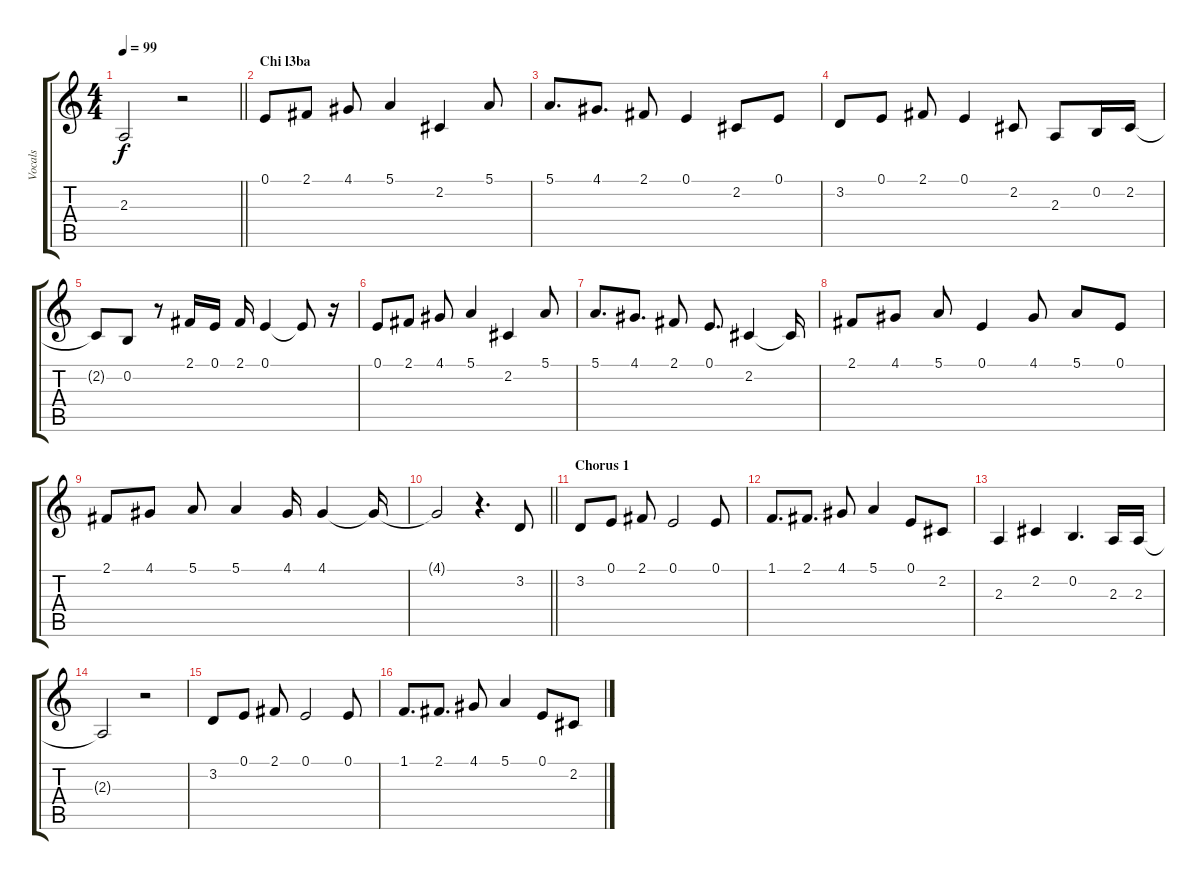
\track ("Vocals" "Vocals") {instrument lead2sawtooth}
\staff {score tabs}
\tuning (E4 B3 G3 D3 A2 E2) {hide}
\ts (4 4)
\tempo 99
\clef g2
\barLineRight lightlight
\ks c
2.3{t}.2{dy f} r.2 |
\section ("" "Chi l3ba")
0.1.8 2.1.8 4.1.8 5.1.4 2.2.4 5.1.8 |
5.1.8{d} 4.1.8{d} 2.1.8 0.1.4 2.2.8 0.1.8 |
3.2.8 0.1.8 2.1.8 0.1.4 2.2.8 2.3.8 0.2.16 2.2.16 |
2.2{t}.8 0.2.8 r.8 2.1.16 0.1.16 2.1.16 0.1.4 0.1{t}.8 r.16 |
0.1.8 2.1.8 4.1.8 5.1.4 2.2.4 5.1.8 |
5.1.8{d} 4.1.8{d} 2.1.8 0.1.8{d} 2.2.4 2.2{t}.16 |
2.1.8 4.1.8 5.1.8 0.1.4 4.1.8 5.1.8 0.1.8 |
2.1.8 4.1.8 5.1.8 5.1.4 4.1.16 4.1.4 4.1{t}.16 |
\barLineRight lightlight
4.1{t}.2 r.4{d} 3.2.8 |
\section ("" "Chorus 1")
3.2.8 0.1.8 2.1.8 0.1.2 0.1.8 |
1.1.8{d} 2.1.8{d} 4.1.8 5.1.4 0.1.8 2.2.8 |
2.3.4 2.2.4 0.2.4{d} 2.3.16 2.3.16 |
2.3{t}.2 r.2 |
3.2.8 0.1.8 2.1.8 0.1.2 0.1.8 |
1.1.8{d} 2.1.8{d} 4.1.8 5.1.4 0.1.8 2.2.8
